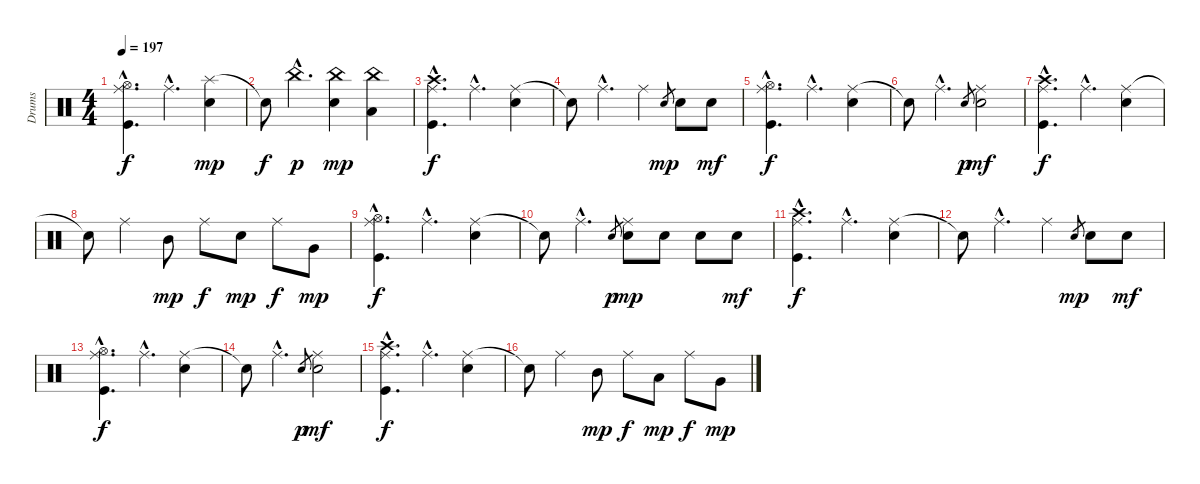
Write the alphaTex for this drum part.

\track ("Drums" "Drums") {instrument percussion}
\staff {score}
\articulation defaults
\ts (4 4)
\tempo 197
\clef neutral
\ks c
("Hi-Hat (open)"{hac} "Ride (middle)"{hac} "Kick (hit)"{hac}).4{d dy f} "Ride (middle)"{hac}.4{d} ("Splash (hit)" "Electric Snare (hit)").4{dy mp} |
"Snare (hit)"{t}.8{dy f} "China (hit)"{hac}.4{d dy p} ("China (hit)" "Electric Snare (hit)").4{dy mp} ("China (hit)" "Low Tom (hit)").4 |
("Crash high (hit)"{hac} "Ride (middle)"{hac} "Kick (hit)"{hac}).4{d dy f} "Ride (middle)"{hac}.4{d} ("Ride (middle)" "Electric Snare (hit)").4 |
"Snare (hit)"{t}.8 "Ride (middle)"{hac}.4{d} "Ride (middle)".4 "Electric Snare (hit)".8{gr dy mp} "Electric Snare (hit)".8 "Electric Snare (hit)".8{dy mf} |
("Hi-Hat (open)"{hac} "Ride (middle)"{hac} "Kick (hit)"{hac}).4{d dy f} "Ride (middle)"{hac}.4{d} ("Ride (middle)" "Electric Snare (hit)").4 |
"Snare (hit)"{t}.8 "Ride (middle)"{hac}.4{d} "Electric Snare (hit)".8{gr dy p} ("Ride (middle)" "Electric Snare (hit)").2{dy mf} |
("Crash high (hit)"{hac} "Ride (middle)"{hac} "Kick (hit)"{hac}).4{d dy f} "Ride (middle)"{hac}.4{d} ("Ride (middle)" "Electric Snare (hit)").4 |
"Snare (hit)"{t}.8 "Ride (middle)".4 "Mid Tom (hit)".8{dy mp} "Ride (middle)".8{dy f} "Electric Snare (hit)".8{dy mp} "Ride (middle)".8{dy f} "Very Low Tom (hit)".8{dy mp} |
("Hi-Hat (open)"{hac} "Ride (middle)"{hac} "Kick (hit)"{hac}).4{d dy f} "Ride (middle)"{hac}.4{d} ("Ride (middle)" "Electric Snare (hit)").4 |
"Snare (hit)"{t}.8 "Ride (middle)"{hac}.4{d} "Electric Snare (hit)".8{gr dy p} ("Ride (middle)" "Electric Snare (hit)").8{dy mp} "Electric Snare (hit)".8 "Electric Snare (hit)".8 "Electric Snare (hit)".8{dy mf} |
("Crash high (hit)"{hac} "Ride (middle)"{hac} "Kick (hit)"{hac}).4{d dy f} "Ride (middle)"{hac}.4{d} ("Ride (middle)" "Electric Snare (hit)").4 |
"Snare (hit)"{t}.8 "Ride (middle)"{hac}.4{d} "Ride (middle)".4 "Electric Snare (hit)".8{gr dy mp} "Electric Snare (hit)".8 "Electric Snare (hit)".8{dy mf} |
("Hi-Hat (open)"{hac} "Ride (middle)"{hac} "Kick (hit)"{hac}).4{d dy f} "Ride (middle)"{hac}.4{d} ("Ride (middle)" "Electric Snare (hit)").4 |
"Snare (hit)"{t}.8 "Ride (middle)"{hac}.4{d} "Electric Snare (hit)".8{gr dy p} ("Ride (middle)" "Electric Snare (hit)").2{dy mf} |
("Crash high (hit)"{hac} "Ride (middle)"{hac} "Kick (hit)"{hac}).4{d dy f} "Ride (middle)"{hac}.4{d} ("Ride (middle)" "Electric Snare (hit)").4 |
"Snare (hit)"{t}.8 "Ride (middle)".4 "Mid Tom (hit)".8{dy mp} "Ride (middle)".8{dy f} "Low Tom (hit)".8{dy mp} "Ride (middle)".8{dy f} "Very Low Tom (hit)".8{dy mp}
